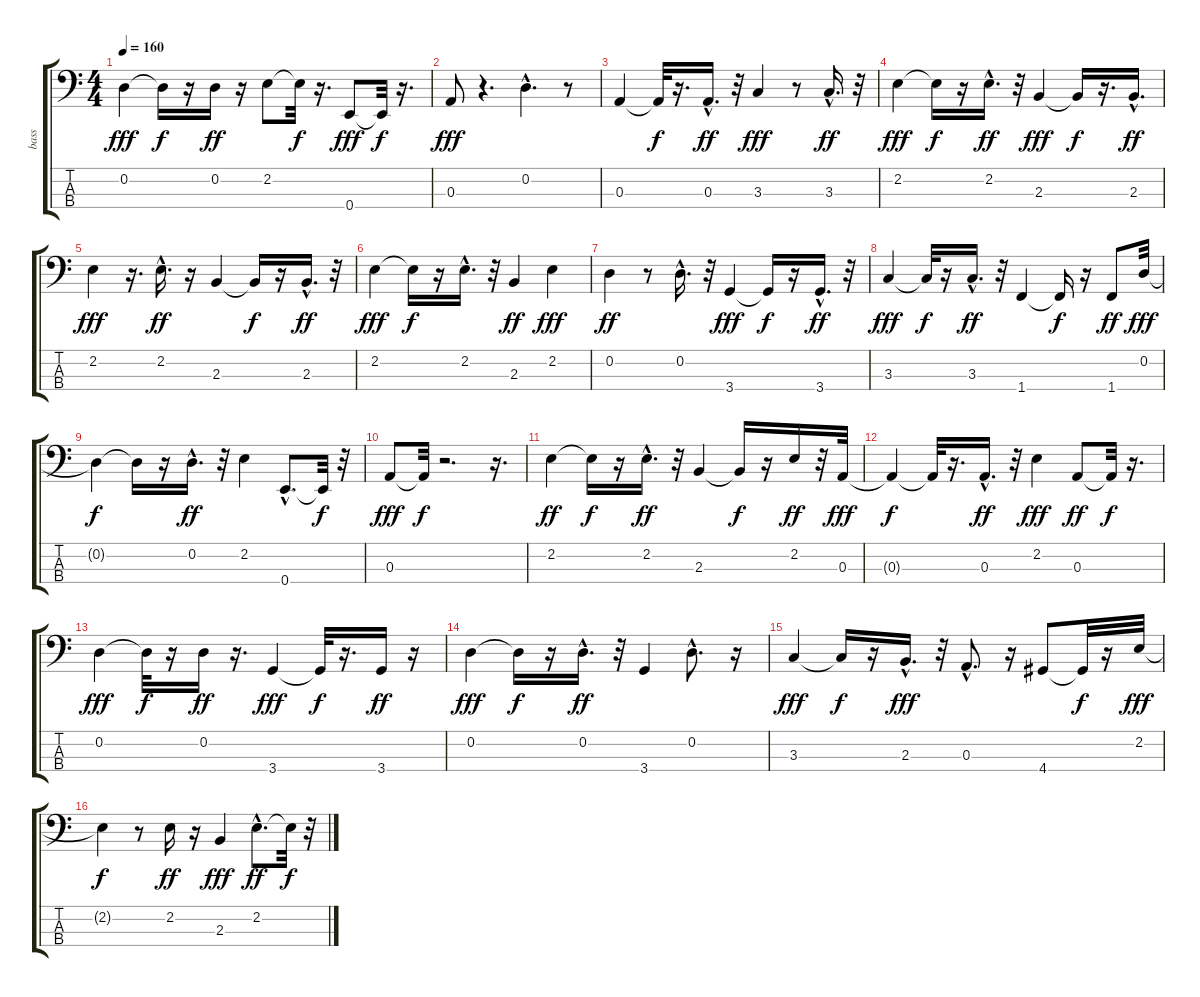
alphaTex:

\track ("bass" "bass") {instrument acousticguitarnylon}
\staff {score tabs}
\tuning (G2 D2 A1 E1) {hide}
\ts (4 4)
\tempo 160
\clef f4
\ks c
0.2.4{dy fff} 0.2{t}.16{dy f} r.16 0.2.16{dy ff} r.16 2.2.8 2.2{t}.32{dy f} r.16{d} 0.4.8{dy fff} 0.4{t}.32{dy f} r.16{d} |
0.3.8{dy fff} r.4{d} 0.2{hac}.4{d} r.8 |
0.3.4 0.3{t}.32{dy f} r.16{d} 0.3{hac}.16{d dy ff} r.32 3.3.4{dy fff} r.8 3.3{hac}.16{d dy ff} r.32 |
2.2.4{dy fff} 2.2{t}.16{dy f} r.16 2.2{hac}.16{d dy ff} r.32 2.3.4{dy fff} 2.3{t}.16{dy f} r.16{d} 2.3{hac}.16{d dy ff} |
2.2.4{dy fff} r.16{d} 2.2{hac}.16{d dy ff} r.16 2.3.4 2.3{t}.16{dy f} r.16 2.3{hac}.16{d dy ff} r.32 |
2.2.4{dy fff} 2.2{t}.16{dy f} r.16 2.2{hac}.16{d} r.32 2.3.4{dy ff} 2.2.4{dy fff} |
0.2.4{dy ff} r.8 0.2{hac}.16{d} r.32 3.4.4{dy fff} 3.4{t}.16{dy f} r.16 3.4{hac}.16{d dy ff} r.32 |
3.3.4{dy fff} 3.3{t}.32{dy f} r.16 3.3{hac}.16{d dy ff} r.32 1.4.4 1.4{t}.16{dy f} r.16 1.4.8{dy ff} 0.2.32{dy fff} |
0.2{t}.4{dy f} 0.2{t}.16 r.16 0.2{hac}.16{d dy ff} r.32 2.2.4 0.4{hac}.8{d} 0.4{t}.32{dy f} r.32 |
0.3.8{dy fff} 0.3{t}.32{dy f} r.2{d} r.16{d} |
2.2.4{dy ff} 2.2{t}.16{dy f} r.16 2.2{hac}.16{d dy ff} r.32 2.3.4 2.3{t}.16{dy f} r.16 2.2.16{dy ff} r.32 0.3.32{dy fff} |
0.3{t}.4{dy f} 0.3{t}.32 r.16{d} 0.3{hac}.16{d dy ff} r.32 2.2.4{dy fff} 0.3.8{dy ff} 0.3{t}.32{dy f} r.16{d} |
0.2.4{dy fff} 0.2{t}.32{dy f} r.16 0.2.16{dy ff} r.16{d} 3.4.4{dy fff} 3.4{t}.32{dy f} r.16{d} 3.4.16{dy ff} r.16 |
0.2.4{dy fff} 0.2{t}.16{dy f} r.16 0.2{hac}.16{d dy ff} r.32 3.4.4 0.2{hac}.8{d} r.16 |
3.3.4{dy fff} 3.3{t}.16{dy f} r.16 2.3{hac}.16{d dy fff} r.32 0.3{hac}.8{d} r.16 4.4.8 4.4{t}.32{dy f} r.16 2.2.32{dy fff} |
2.2{t}.4{dy f} r.8 2.2.16{dy ff} r.16 2.3.4{dy fff} 2.2{hac}.8{d dy ff} 2.2{t}.32{dy f} r.32
